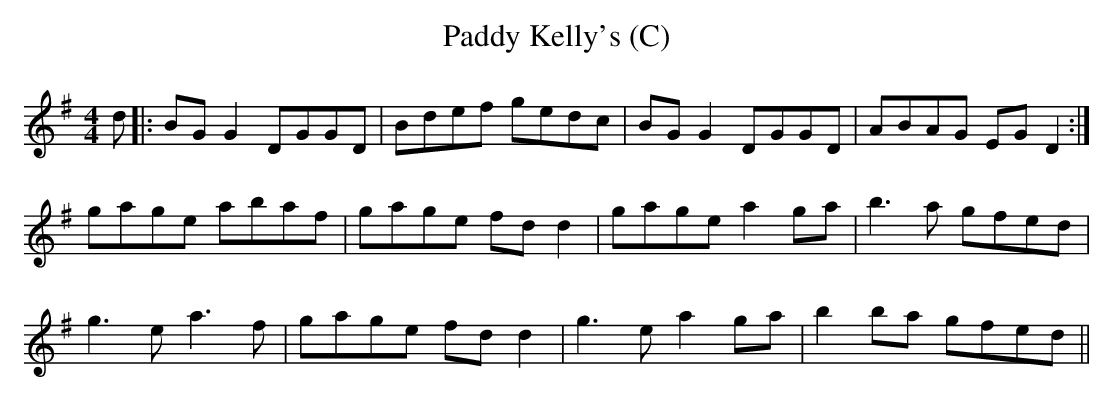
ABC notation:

X:1
T: Paddy Kelly's (C)
M: 4/4
L: 1/8
K: G
d |: BG G2 DGGD | Bdef gedc | BG G2 DGGD |\
ABAG EG D2 :|
gage abaf | gage fd d2 | gage a2 ga |\
b3 a gfed |
g3 e a3 f | gage fd d2 | g3 e a2 ga |\
b2 ba gfed ||
